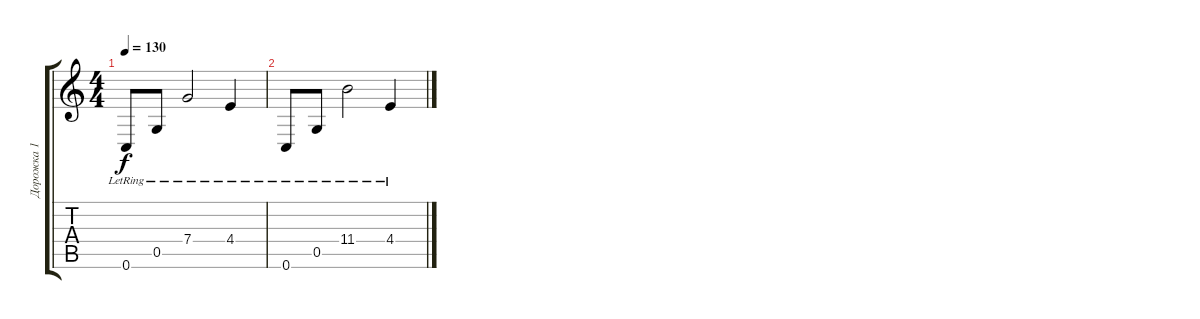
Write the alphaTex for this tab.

\track ("Дорожка 1" "Дорожка 1") {instrument acousticguitarsteel}
\staff {score tabs}
\tuning (D4 A3 F3 C3 G2 C2) {hide}
\ts (4 4)
\tempo 130
\clef g2
\ks c
0.6{lr}.8{dy f} 0.5{lr}.8 7.4{lr}.2 4.4{lr}.4 |
0.6{lr}.8 0.5{lr}.8 11.4{lr}.2 4.4{lr}.4
